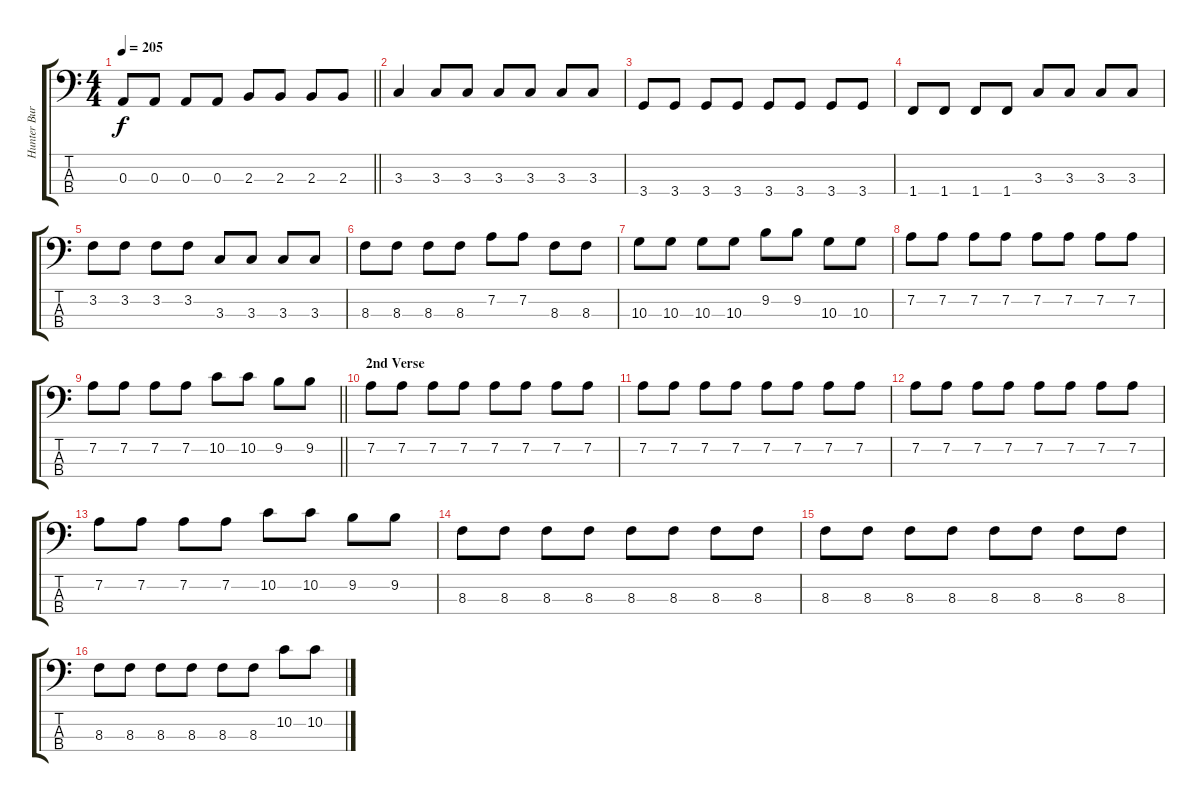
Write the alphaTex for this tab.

\track ("Hunter Burgan" "Hunter Bur") {instrument electricbasspick}
\staff {score tabs}
\tuning (G2 D2 A1 E1) {hide}
\ts (4 4)
\tempo 205
\clef f4
\barLineRight lightlight
\ks aminor
0.3.8{dy f} 0.3.8 0.3.8 0.3.8 2.3.8 2.3.8 2.3.8 2.3.8 |
3.3.4 3.3.8 3.3.8 3.3.8 3.3.8 3.3.8 3.3.8 |
3.4.8 3.4.8 3.4.8 3.4.8 3.4.8 3.4.8 3.4.8 3.4.8 |
1.4.8 1.4.8 1.4.8 1.4.8 3.3.8 3.3.8 3.3.8 3.3.8 |
3.2.8 3.2.8 3.2.8 3.2.8 3.3.8 3.3.8 3.3.8 3.3.8 |
8.3.8 8.3.8 8.3.8 8.3.8 7.2.8 7.2.8 8.3.8 8.3.8 |
10.3.8 10.3.8 10.3.8 10.3.8 9.2.8 9.2.8 10.3.8 10.3.8 |
7.2.8 7.2.8 7.2.8 7.2.8 7.2.8 7.2.8 7.2.8 7.2.8 |
\barLineRight lightlight
7.2.8 7.2.8 7.2.8 7.2.8 10.2.8 10.2.8 9.2.8 9.2.8 |
\section ("" "2nd Verse")
7.2.8 7.2.8 7.2.8 7.2.8 7.2.8 7.2.8 7.2.8 7.2.8 |
7.2.8 7.2.8 7.2.8 7.2.8 7.2.8 7.2.8 7.2.8 7.2.8 |
7.2.8 7.2.8 7.2.8 7.2.8 7.2.8 7.2.8 7.2.8 7.2.8 |
7.2.8 7.2.8 7.2.8 7.2.8 10.2.8 10.2.8 9.2.8 9.2.8 |
8.3.8 8.3.8 8.3.8 8.3.8 8.3.8 8.3.8 8.3.8 8.3.8 |
8.3.8 8.3.8 8.3.8 8.3.8 8.3.8 8.3.8 8.3.8 8.3.8 |
8.3.8 8.3.8 8.3.8 8.3.8 8.3.8 8.3.8 10.2.8 10.2.8
